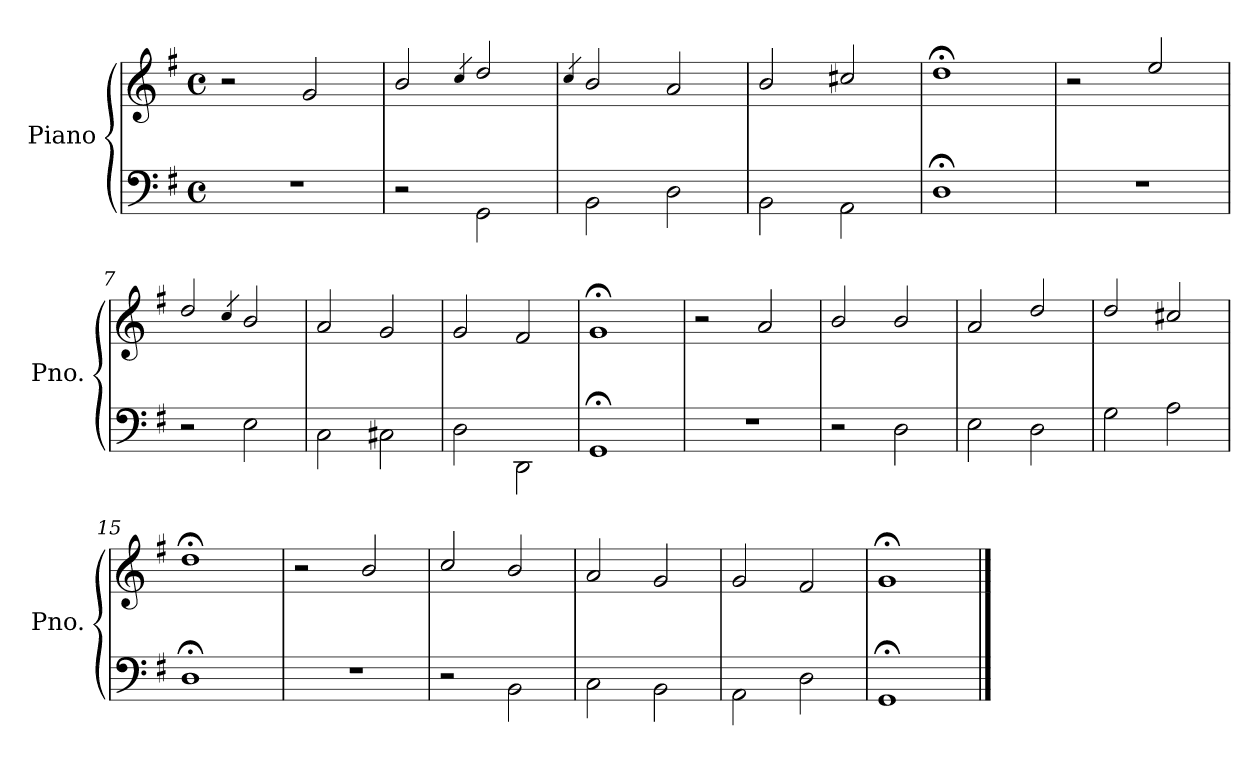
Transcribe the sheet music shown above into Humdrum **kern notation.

**kern	**kern
*part1	*part1
*staff2	*staff1
*I"Piano	*
*I'Pno.	*
*clefF4	*clefG2
*k[f#]	*k[f#]
*G:	*G:
*M4/4	*M4/4
*met(c)	*met(c)
=1	=1
1r	2r
.	2g/
=2	=2
2r	2b/
.	4qcc/
2GG\	2dd/
=3	=3
.	4qcc/
2BB\	2b/
2D\	2a/
=4	=4
2BB\	2b/
2AA\	2cc#X/
=5	=5
1D;	1dd;<
=6	=6
1r	2r
.	2ee/
=7	=7
2r	2dd/
.	4qcc/
2E\	2b/
=8	=8
2C\	2a/
2C#X\	2g/
=9	=9
2D\	2g/
2DD\	2f#/
=10	=10
1GG;	1g;<
!!LO:LB:g=z
=11	=11
1r	2r
.	2a/
=12	=12
2r	2b/
2D\	2b/
=13	=13
2E\	2a/
2D\	2dd/
=14	=14
2G\	2dd/
2A\	2cc#X/
=15	=15
1D;	1dd;<
=16	=16
1r	2r
.	2b/
=17	=17
2r	2cc/
2BB\	2b/
=18	=18
2C\	2a/
2BB\	2g/
=19	=19
2AA\	2g/
2D\	2f#/
=20	=20
1GG;	1g;<
==	==
*-	*-
